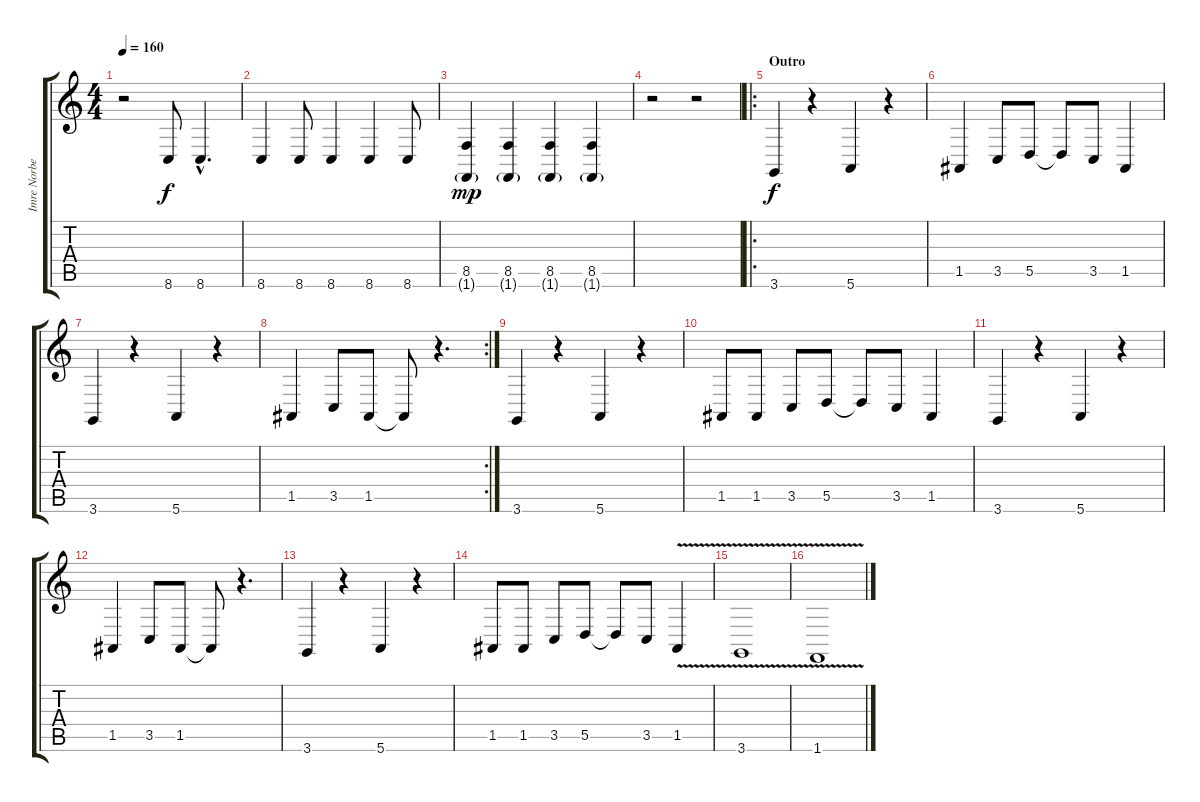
\track ("Imre Norbert" "Imre Norbe") {instrument englishhorn}
\staff {score tabs}
\tuning (E4 B3 G3 D3 A2 E2) {hide}
\ts (4 4)
\tempo 160
\clef g2
\ks c
r.2{dy f} 8.6.8 8.6{hac}.4{d} |
8.6.4 8.6.8 8.6.4 8.6.4 8.6.8 |
(8.5 1.6{g}).4{dy mp} (8.5 1.6{g}).4 (8.5 1.6{g}).4 (8.5 1.6{g}).4 |
r.2 r.2 |
\ro
\section ("" "Outro")
3.6.4{dy f} r.4 5.6.4 r.4 |
1.5.4 3.5.8 5.5.8 5.5{t}.8 3.5.8 1.5.4 |
3.6.4 r.4 5.6.4 r.4 |
\rc 2
1.5.4 3.5.8 1.5.8 1.5{t}.8 r.4{d} |
3.6.4 r.4 5.6.4 r.4 |
1.5.8 1.5.8 3.5.8 5.5.8 5.5{t}.8 3.5.8 1.5.4 |
3.6.4 r.4 5.6.4 r.4 |
1.5.4 3.5.8 1.5.8 1.5{t}.8 r.4{d} |
3.6.4 r.4 5.6.4 r.4 |
1.5.8 1.5.8 3.5.8 5.5.8 5.5{t}.8 3.5.8 1.5{v}.4 |
3.6{v}.1 |
1.6{v}.1
